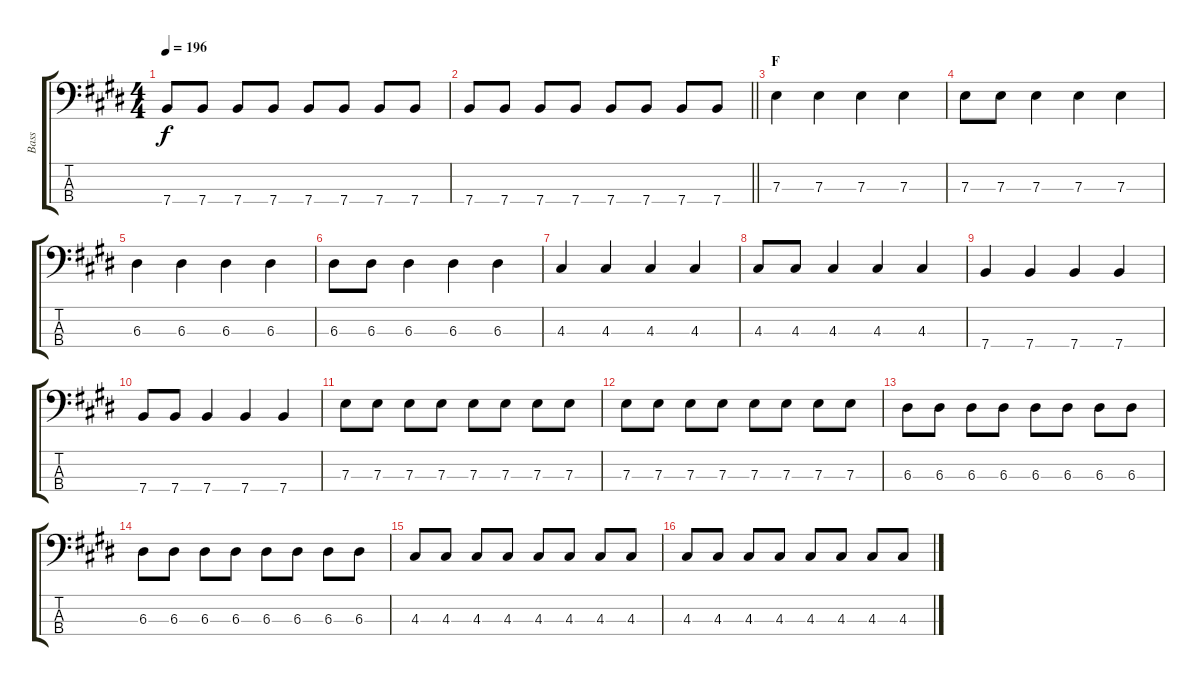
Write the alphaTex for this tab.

\track ("Bass" "Bass") {instrument electricbassfinger}
\staff {score tabs}
\tuning (G2 D2 A1 E1) {hide}
\ts (4 4)
\tempo 196
\clef f4
\ks e
7.4.8{dy f} 7.4.8 7.4.8 7.4.8 7.4.8 7.4.8 7.4.8 7.4.8 |
\barLineRight lightlight
7.4.8 7.4.8 7.4.8 7.4.8 7.4.8 7.4.8 7.4.8 7.4.8 |
\section ("" "F")
7.3.4 7.3.4 7.3.4 7.3.4 |
7.3.8 7.3.8 7.3.4 7.3.4 7.3.4 |
6.3.4 6.3.4 6.3.4 6.3.4 |
6.3.8 6.3.8 6.3.4 6.3.4 6.3.4 |
4.3.4 4.3.4 4.3.4 4.3.4 |
4.3.8 4.3.8 4.3.4 4.3.4 4.3.4 |
7.4.4 7.4.4 7.4.4 7.4.4 |
7.4.8 7.4.8 7.4.4 7.4.4 7.4.4 |
7.3.8 7.3.8 7.3.8 7.3.8 7.3.8 7.3.8 7.3.8 7.3.8 |
7.3.8 7.3.8 7.3.8 7.3.8 7.3.8 7.3.8 7.3.8 7.3.8 |
6.3.8 6.3.8 6.3.8 6.3.8 6.3.8 6.3.8 6.3.8 6.3.8 |
6.3.8 6.3.8 6.3.8 6.3.8 6.3.8 6.3.8 6.3.8 6.3.8 |
4.3.8 4.3.8 4.3.8 4.3.8 4.3.8 4.3.8 4.3.8 4.3.8 |
4.3.8 4.3.8 4.3.8 4.3.8 4.3.8 4.3.8 4.3.8 4.3.8
